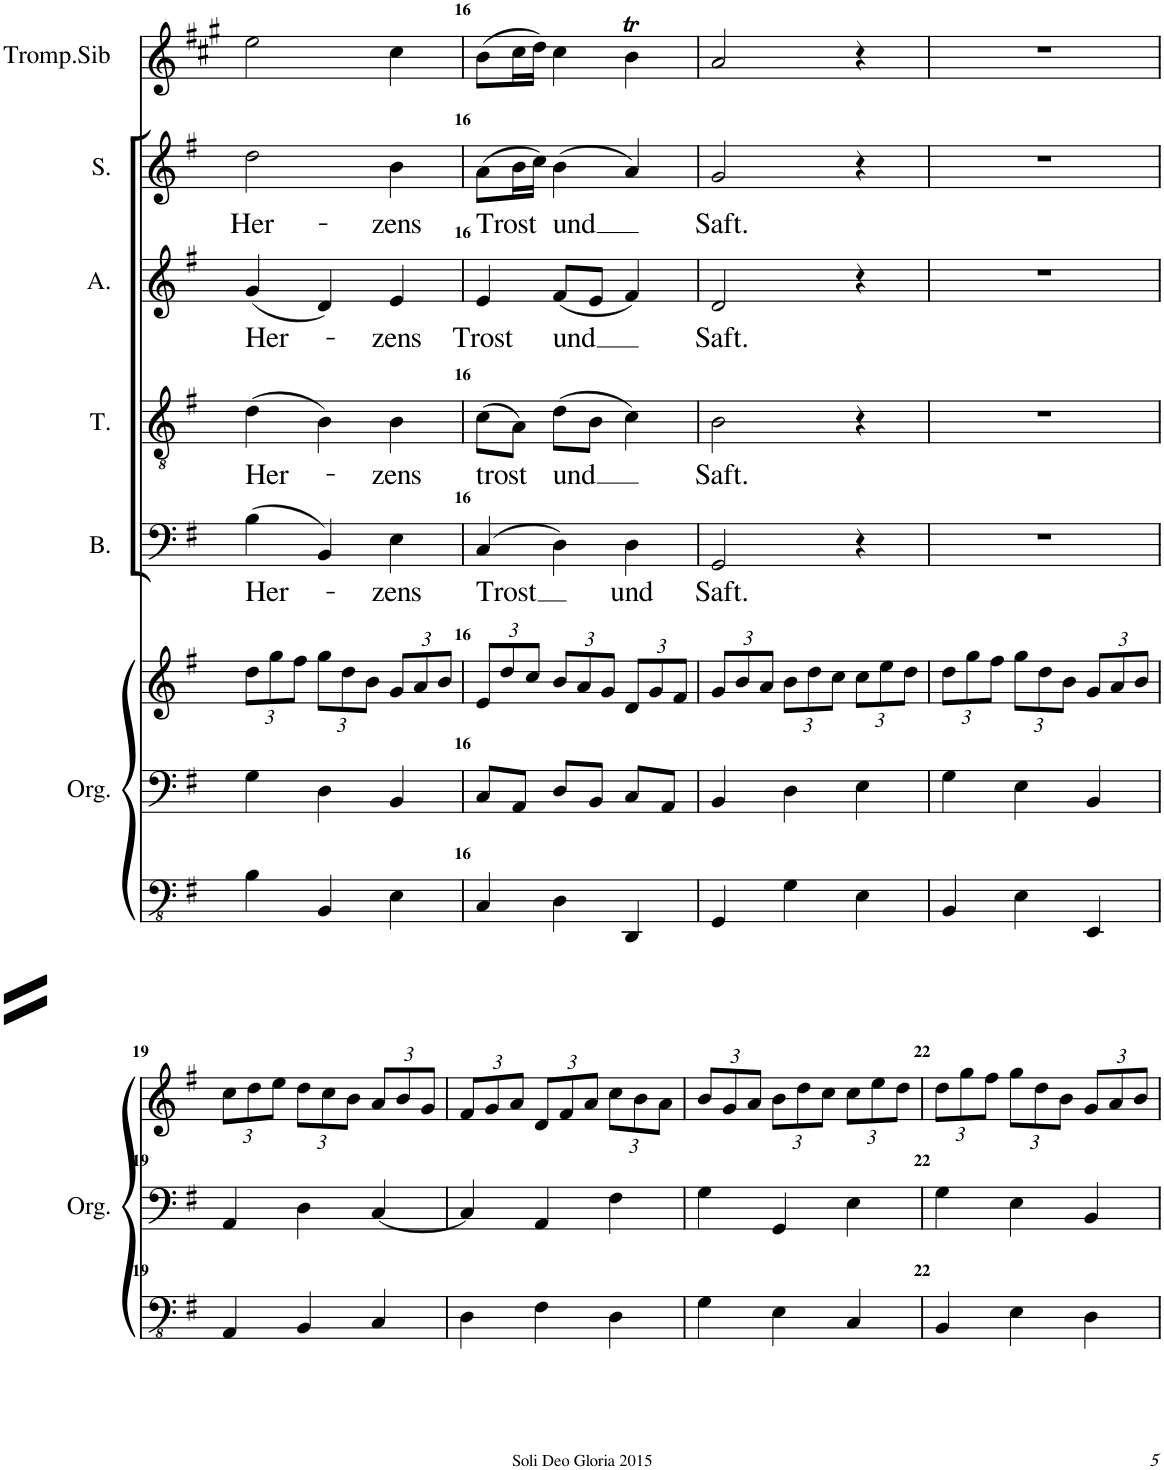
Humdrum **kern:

**kern	**kern	**kern	**kern	**text	**kern	**text	**kern	**text	**kern	**text	**kern
*part6	*part6	*part6	*part5	*part5	*part4	*part4	*part3	*part3	*part2	*part2	*part1
*staff8	*staff7	*staff6	*staff5	*staff5	*staff4	*staff4	*staff3	*staff3	*staff2	*staff2	*staff1
*I"Orgue à tuyaux	*	*	*I"Bass	*	*I"Ténor	*	*I"Alto	*	*I"Soprano	*	*I"Trompette Sib
*I'Org.	*	*	*I'B.	*	*I'T.	*	*I'A.	*	*I'S.	*	*I'Tromp.Sib
!!LO:PB:g=z
*clefFv4	*clefF4	*clefG2	*clefF4	*	*clefGv2	*	*clefG2	*	*clefG2	*	*clefG2
*	*	*	*	*	*	*	*	*	*	*	*Trd1c2
*k[f#]	*k[f#]	*k[f#]	*k[f#]	*	*k[f#]	*	*k[f#]	*	*k[f#]	*	*k[f#c#g#]
*M3/4	*M3/4	*M3/4	*M3/4	*	*M3/4	*	*M3/4	*	*M3/4	*	*M3/4
*	*	*Xbrackettup	*	*	*	*	*	*	*	*	*
=15	=15	=15	=15	=15	=15	=15	=15	=15	=15	=15	=15
!	!	!	!	!LO:LY:b	!	!LO:LY:b	!	!LO:LY:b	!	!LO:LY:b	!
4BB\	4G\	12dd\L	(4B\	Her-	(4d\	Her-	(4g/	Her-	2dd\	Her-	2ee\
.	.	12gg\	.	.	.	.	.	.	.	.	.
.	.	12ff#\J	.	.	.	.	.	.	.	.	.
4BBB/	4D\	12gg\L	4BB/)	.	4B\)	.	4d/)	.	.	.	.
.	.	12dd\	.	.	.	.	.	.	.	.	.
.	.	12b\J	.	.	.	.	.	.	.	.	.
!	!	!	!	!LO:LY:b	!	!LO:LY:b	!	!LO:LY:b	!	!LO:LY:b	!
4EE\	4BB/	12g/L	4E\	-zens	4B\	-zens	4e/	-zens	4b\	-zens	4cc#\
.	.	12a/	.	.	.	.	.	.	.	.	.
.	.	12b/J	.	.	.	.	.	.	.	.	.
=16	=16	=16	=16	=16	=16	=16	=16	=16	=16	=16	=16
!	!	!	!	!LO:LY:b	!	!LO:LY:b	!	!LO:LY:b	!	!LO:LY:b	!
4CC/	8C/L	12e/L	(4C/	Trost	(8c\L	trost	4e/	Trost	(8a\L	Trost	(8b\L
.	.	12dd/	.	.	.	.	.	.	.	.	.
.	8AA/J	.	.	.	8A\J)	.	.	.	16b\L	.	16cc#\L
.	.	12cc/J	.	.	.	.	.	.	.	.	.
.	.	.	.	.	.	.	.	.	16cc\JJ)	.	16dd\JJ)
!	!	!	!	!	!	!LO:LY:b	!	!LO:LY:b	!	!LO:LY:b	!
4DD\	8D/L	12b/L	4D\)	.	(8d\L	und	(8f#/L	-und	(4b\	und	4cc#\
.	.	12a/	.	.	.	.	.	.	.	.	.
.	8BB/J	.	.	.	8B\J	.	8e/J	.	.	.	.
.	.	12g/J	.	.	.	.	.	.	.	.	.
!	!	!	!	!LO:LY:b	!	!	!	!	!	!	!
4DDD/	8C/L	12d/L	4D\	und	4c\)	.	4f#/)	.	4a/)	.	4bT\
.	.	12g/	.	.	.	.	.	.	.	.	.
.	8AA/J	.	.	.	.	.	.	.	.	.	.
.	.	12f#/J	.	.	.	.	.	.	.	.	.
=17	=17	=17	=17	=17	=17	=17	=17	=17	=17	=17	=17
!	!	!	!	!LO:LY:b	!	!LO:LY:b	!	!LO:LY:b	!	!LO:LY:b	!
4GGG/	4BB/	12g/L	2GG/	Saft.	2B\	Saft.	2d/	Saft.	2g/	Saft.	2a/
.	.	12b/	.	.	.	.	.	.	.	.	.
.	.	12a/J	.	.	.	.	.	.	.	.	.
4GG\	4D\	12b\L	.	.	.	.	.	.	.	.	.
.	.	12dd\	.	.	.	.	.	.	.	.	.
.	.	12cc\J	.	.	.	.	.	.	.	.	.
4EE\	4E\	12cc\L	4r	.	4r	.	4r	.	4r	.	4r
.	.	12ee\	.	.	.	.	.	.	.	.	.
.	.	12dd\J	.	.	.	.	.	.	.	.	.
=18	=18	=18	=18	=18	=18	=18	=18	=18	=18	=18	=18
4BBB/	4G\	12dd\L	2.r	.	2.r	.	2.r	.	2.r	.	2.r
.	.	12gg\	.	.	.	.	.	.	.	.	.
.	.	12ff#\J	.	.	.	.	.	.	.	.	.
4EE\	4E\	12gg\L	.	.	.	.	.	.	.	.	.
.	.	12dd\	.	.	.	.	.	.	.	.	.
.	.	12b\J	.	.	.	.	.	.	.	.	.
4EEE/	4BB/	12g/L	.	.	.	.	.	.	.	.	.
.	.	12a/	.	.	.	.	.	.	.	.	.
.	.	12b/J	.	.	.	.	.	.	.	.	.
!!LO:LB:g=z
=19	=19	=19	=19	=19	=19	=19	=19	=19	=19	=19	=19
4AAA/	4AA/	12cc\L	2.r	.	2.r	.	2.r	.	2.r	.	2.r
.	.	12dd\	.	.	.	.	.	.	.	.	.
.	.	12ee\J	.	.	.	.	.	.	.	.	.
4BBB/	4D\	12dd\L	.	.	.	.	.	.	.	.	.
.	.	12cc\	.	.	.	.	.	.	.	.	.
.	.	12b\J	.	.	.	.	.	.	.	.	.
4CC/	[4C/	12a/L	.	.	.	.	.	.	.	.	.
.	.	12b/	.	.	.	.	.	.	.	.	.
.	.	12g/J	.	.	.	.	.	.	.	.	.
=20	=20	=20	=20	=20	=20	=20	=20	=20	=20	=20	=20
4DD\	4C/]	12f#/L	2.r	.	2.r	.	2.r	.	2.r	.	2.r
.	.	12g/	.	.	.	.	.	.	.	.	.
.	.	12a/J	.	.	.	.	.	.	.	.	.
4FF#\	4AA/	12d/L	.	.	.	.	.	.	.	.	.
.	.	12f#/	.	.	.	.	.	.	.	.	.
.	.	12a/J	.	.	.	.	.	.	.	.	.
4DD\	4F#\	12cc\L	.	.	.	.	.	.	.	.	.
.	.	12b\	.	.	.	.	.	.	.	.	.
.	.	12a\J	.	.	.	.	.	.	.	.	.
=21	=21	=21	=21	=21	=21	=21	=21	=21	=21	=21	=21
4GG\	4G\	12b/L	2.r	.	2.r	.	2.r	.	2.r	.	2.r
.	.	12g/	.	.	.	.	.	.	.	.	.
.	.	12a/J	.	.	.	.	.	.	.	.	.
4EE\	4GG/	12b\L	.	.	.	.	.	.	.	.	.
.	.	12dd\	.	.	.	.	.	.	.	.	.
.	.	12cc\J	.	.	.	.	.	.	.	.	.
4CC/	4E\	12cc\L	.	.	.	.	.	.	.	.	.
.	.	12ee\	.	.	.	.	.	.	.	.	.
.	.	12dd\J	.	.	.	.	.	.	.	.	.
=22	=22	=22	=22	=22	=22	=22	=22	=22	=22	=22	=22
4BBB/	4G\	12dd\L	2.r	.	2.r	.	2.r	.	2.r	.	2.r
.	.	12gg\	.	.	.	.	.	.	.	.	.
.	.	12ff#\J	.	.	.	.	.	.	.	.	.
4EE\	4E\	12gg\L	.	.	.	.	.	.	.	.	.
.	.	12dd\	.	.	.	.	.	.	.	.	.
.	.	12b\J	.	.	.	.	.	.	.	.	.
4DD\	4BB/	12g/L	.	.	.	.	.	.	.	.	.
.	.	12a/	.	.	.	.	.	.	.	.	.
.	.	12b/J	.	.	.	.	.	.	.	.	.
=	=	=	=	=	=	=	=	=	=	=	=
*-	*-	*-	*-	*-	*-	*-	*-	*-	*-	*-	*-
